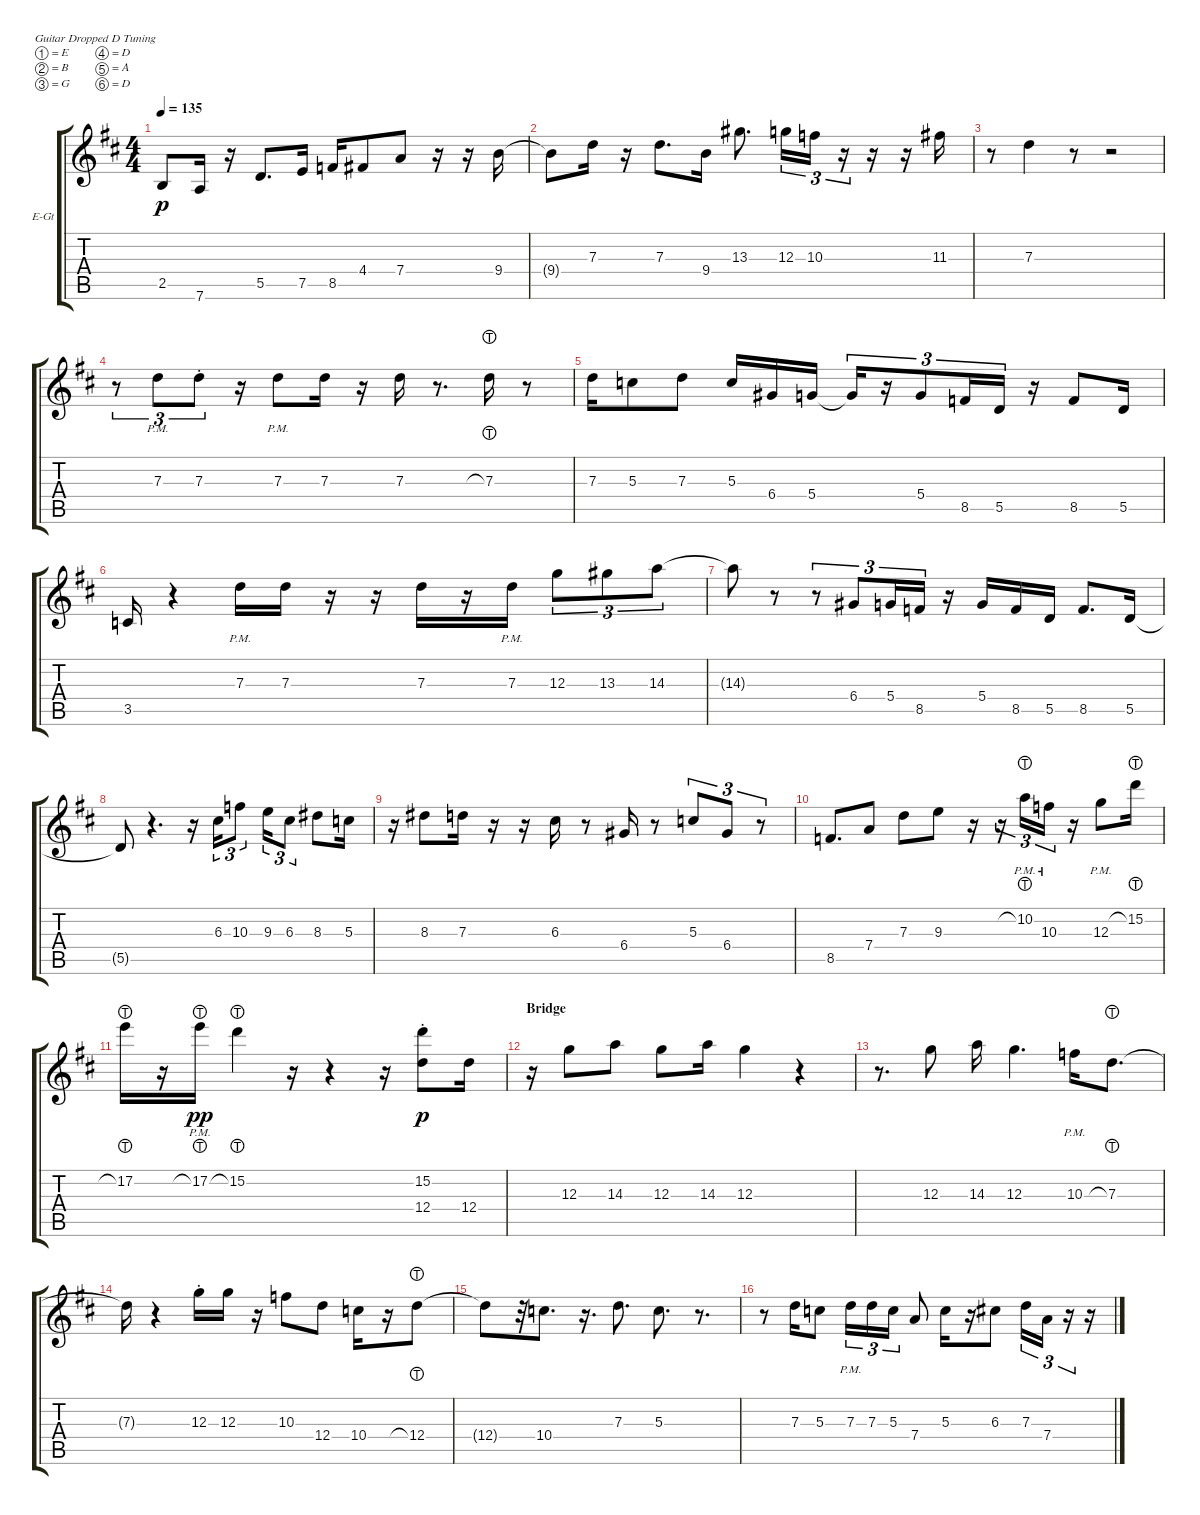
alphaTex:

\bracketExtendMode groupsimilarinstruments
\firstSystemTrackNameOrientation horizontal
\otherSystemsTrackNameOrientation horizontal
\track ("Guitar " "E-Gt") {instrument distortionguitar}
\staff {score tabs}
\tuning (E4 B3 G3 D3 A2 D2)
\ts (4 4)
\tempo 135
\clef g2
\ks d
2.5{t}.8{dy p} 7.6.16 r.16 5.5.8{d} 7.5.16 8.5.16 4.4.8 7.4.8 r.16 r.16 9.4.16 |
9.4{t}.8 7.3.16 r.16 7.3.8{d} 9.4.16 13.3.8{d} 12.3.16{tu (3 2)} 10.3.16{tu (3 2)} r.16{tu (3 2)} r.16 r.16 11.3.16 |
r.8 7.3.4 r.8 r.2 |
r.8{tu (3 2)} 7.3{pm}.8{tu (3 2)} 7.3{st}.8{tu (3 2)} r.16 7.3{pm}.8 7.3.16 r.16 7.3.16 r.8{d} 7.3{lht}.16 r.8 |
7.3.16 5.3.8 7.3.8 5.3.16 6.4.16 5.4.16 5.4{t}.16{tu (3 2)} r.16{tu (3 2)} 5.4.8{tu (3 2)} 8.5.16{tu (3 2)} 5.5.16{tu (3 2)} r.16 8.5.8 5.5.16 |
3.5.16 r.4 7.3{pm}.16 7.3.16 r.16 r.16 7.3.16 r.16 7.3{pm}.16 12.3.8{tu (3 2)} 13.3.8{tu (3 2)} 14.3.8{tu (3 2)} |
14.3{t}.8 r.8 r.8{tu (3 2)} 6.4.8{tu (3 2)} 5.4.16{tu (3 2)} 8.5.16{tu (3 2)} r.16 5.4.16 8.5.16 5.5.16 8.5.8{d} 5.5.16 |
5.5{t}.8 r.4{d} r.16 6.3.16{tu (3 2)} 10.3.8{tu (3 2)} 9.3.16{tu (3 2)} 6.3.8{tu (3 2)} 8.3.8 5.3.16 |
r.16 8.3.8 7.3.16 r.16 r.16 6.3.16 r.8 6.4.16 r.8 5.3.8{tu (3 2)} 6.4.8{tu (3 2)} r.8{tu (3 2)} |
\scale
0.467153 8.5.8{d} 7.4.8 7.3.8 9.3.8 r.16 r.16{tu (3 2)} 10.2{lht pm}.16{tu (3 2)} 10.3{pm}.16{tu (3 2)} r.16 12.3{pm}.8 15.2{lht}.16 |
\scale
0.332117 17.2{lht}.16 r.16 17.2{lht pm}.16{dy pp} 15.2{lht}.4 r.16 r.4 r.16 (15.2 12.4{st}).8{dy p} 12.4.16 |
\section ("" "Bridge")
\scale
0.20073 r.16 12.3.8 14.3.8 12.3.8 14.3.16 12.3.4 r.4 |
r.8{d} 12.3.8 14.3.16 12.3.4{d} 10.3{pm}.16 7.3{lht}.8{d} |
7.3{t}.16 r.4 12.3{st}.16 12.3.16 r.16 10.3.8 12.4.8 10.4.16 r.16 12.4{lht}.8 |
12.4{t}.8 r.32 10.4.8{d} r.16{d} 7.3.8{d} 5.3.8{d} r.8{d} |
r.8 7.3.16 5.3.8 7.3{pm}.16{tu (3 2)} 7.3.16{tu (3 2)} 5.3.16{tu (3 2)} 7.4.8 5.3.16 r.16 6.3.8 7.3.16{tu (3 2)} 7.4.16{tu (3 2)} r.16{tu (3 2)} r.16
